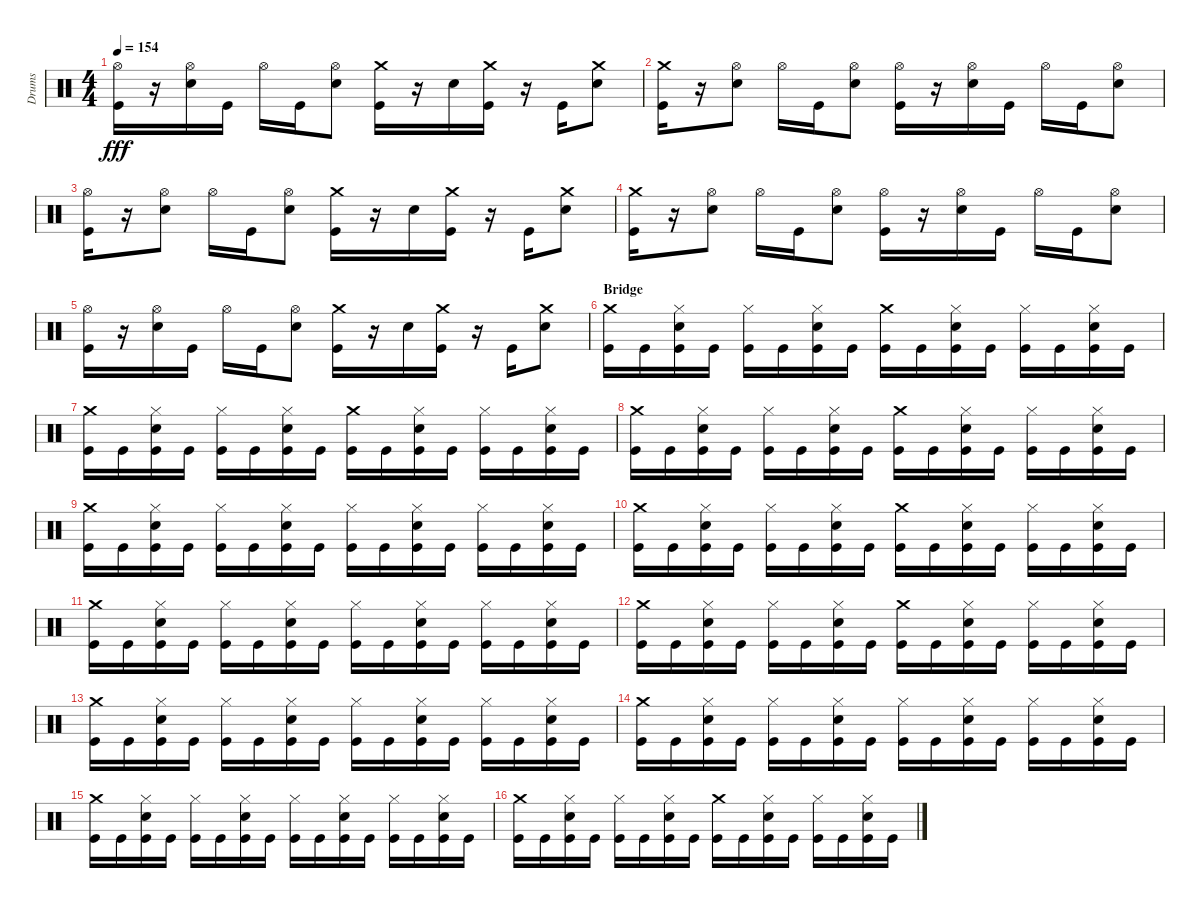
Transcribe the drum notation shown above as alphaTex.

\track ("Drums" "Drums") {instrument percussion}
\staff {score}
\articulation defaults
\ts (4 4)
\tempo 154
\clef neutral
\ks c
("Hi-Hat (open)" "Kick (hit)").16{dy fff} r.16 ("Snare (hit) 2" "Hi-Hat (open)").16 "Kick (hit)".16 "Hi-Hat (open)".16 "Kick (hit)".16 ("Snare (hit) 2" "Hi-Hat (open)").8 ("Crash medium (hit)" "Kick (hit)").16 r.16 "Snare (hit) 2".16 ("Crash medium (hit)" "Kick (hit)").16 r.16 "Kick (hit)".16 ("Crash medium (hit)" "Snare (hit) 2").8 |
("Kick (hit)" "Crash medium (hit)").16 r.16 ("Snare (hit) 2" "Hi-Hat (open)").8 "Hi-Hat (open)".16 "Kick (hit)".16 ("Snare (hit) 2" "Hi-Hat (open)").8 ("Kick (hit)" "Hi-Hat (open)").16 r.16 ("Snare (hit) 2" "Hi-Hat (open)").16 "Kick (hit)".16 "Hi-Hat (open)".16 "Kick (hit)".16 ("Snare (hit) 2" "Hi-Hat (open)").8 |
("Hi-Hat (open)" "Kick (hit)").16 r.16 ("Snare (hit) 2" "Hi-Hat (open)").8 "Hi-Hat (open)".16 "Kick (hit)".16 ("Snare (hit) 2" "Hi-Hat (open)").8 ("Crash medium (hit)" "Kick (hit)").16 r.16 "Snare (hit) 2".16 ("Crash medium (hit)" "Kick (hit)").16 r.16 "Kick (hit)".16 ("Crash medium (hit)" "Snare (hit) 2").8 |
("Kick (hit)" "Crash medium (hit)").16 r.16 ("Snare (hit) 2" "Hi-Hat (open)").8 "Hi-Hat (open)".16 "Kick (hit)".16 ("Snare (hit) 2" "Hi-Hat (open)").8 ("Kick (hit)" "Hi-Hat (open)").16 r.16 ("Snare (hit) 2" "Hi-Hat (open)").16 "Kick (hit)".16 "Hi-Hat (open)".16 "Kick (hit)".16 ("Snare (hit) 2" "Hi-Hat (open)").8 |
("Hi-Hat (open)" "Kick (hit)").16 r.16 ("Snare (hit) 2" "Hi-Hat (open)").16 "Kick (hit)".16 "Hi-Hat (open)".16 "Kick (hit)".16 ("Snare (hit) 2" "Hi-Hat (open)").8 ("Crash medium (hit)" "Kick (hit)").16 r.16 "Snare (hit) 2".16 ("Crash medium (hit)" "Kick (hit)").16 r.16 "Kick (hit)".16 ("Crash medium (hit)" "Snare (hit) 2").8 |
\section ("" "Bridge")
("Crash medium (hit)" "Kick (hit)").16 "Kick (hit)".16 ("Snare (hit) 2" "Hi-Hat (closed)" "Kick (hit)").16 "Kick (hit)".16 ("Hi-Hat (closed)" "Kick (hit)").16 "Kick (hit)".16 ("Snare (hit) 2" "Hi-Hat (closed)" "Kick (hit)").16 "Kick (hit)".16 ("Crash medium (hit)" "Kick (hit)").16 "Kick (hit)".16 ("Snare (hit) 2" "Hi-Hat (closed)" "Kick (hit)").16 "Kick (hit)".16 ("Hi-Hat (closed)" "Kick (hit)").16 "Kick (hit)".16 ("Snare (hit) 2" "Hi-Hat (closed)" "Kick (hit)").16 "Kick (hit)".16 |
("Crash medium (hit)" "Kick (hit)").16 "Kick (hit)".16 ("Snare (hit) 2" "Hi-Hat (closed)" "Kick (hit)").16 "Kick (hit)".16 ("Hi-Hat (closed)" "Kick (hit)").16 "Kick (hit)".16 ("Snare (hit) 2" "Hi-Hat (closed)" "Kick (hit)").16 "Kick (hit)".16 ("Crash medium (hit)" "Kick (hit)").16 "Kick (hit)".16 ("Snare (hit) 2" "Hi-Hat (closed)" "Kick (hit)").16 "Kick (hit)".16 ("Hi-Hat (closed)" "Kick (hit)").16 "Kick (hit)".16 ("Snare (hit) 2" "Hi-Hat (closed)" "Kick (hit)").16 "Kick (hit)".16 |
("Crash medium (hit)" "Kick (hit)").16 "Kick (hit)".16 ("Snare (hit) 2" "Hi-Hat (closed)" "Kick (hit)").16 "Kick (hit)".16 ("Hi-Hat (closed)" "Kick (hit)").16 "Kick (hit)".16 ("Snare (hit) 2" "Hi-Hat (closed)" "Kick (hit)").16 "Kick (hit)".16 ("Crash medium (hit)" "Kick (hit)").16 "Kick (hit)".16 ("Snare (hit) 2" "Hi-Hat (closed)" "Kick (hit)").16 "Kick (hit)".16 ("Hi-Hat (closed)" "Kick (hit)").16 "Kick (hit)".16 ("Snare (hit) 2" "Hi-Hat (closed)" "Kick (hit)").16 "Kick (hit)".16 |
("Crash medium (hit)" "Kick (hit)").16 "Kick (hit)".16 ("Snare (hit) 2" "Hi-Hat (closed)" "Kick (hit)").16 "Kick (hit)".16 ("Hi-Hat (closed)" "Kick (hit)").16 "Kick (hit)".16 ("Snare (hit) 2" "Hi-Hat (closed)" "Kick (hit)").16 "Kick (hit)".16 ("Hi-Hat (closed)" "Kick (hit)").16 "Kick (hit)".16 ("Snare (hit) 2" "Hi-Hat (closed)" "Kick (hit)").16 "Kick (hit)".16 ("Hi-Hat (closed)" "Kick (hit)").16 "Kick (hit)".16 ("Snare (hit) 2" "Hi-Hat (closed)" "Kick (hit)").16 "Kick (hit)".16 |
("Crash medium (hit)" "Kick (hit)").16 "Kick (hit)".16 ("Snare (hit) 2" "Hi-Hat (closed)" "Kick (hit)").16 "Kick (hit)".16 ("Hi-Hat (closed)" "Kick (hit)").16 "Kick (hit)".16 ("Snare (hit) 2" "Hi-Hat (closed)" "Kick (hit)").16 "Kick (hit)".16 ("Crash medium (hit)" "Kick (hit)").16 "Kick (hit)".16 ("Snare (hit) 2" "Hi-Hat (closed)" "Kick (hit)").16 "Kick (hit)".16 ("Hi-Hat (closed)" "Kick (hit)").16 "Kick (hit)".16 ("Snare (hit) 2" "Hi-Hat (closed)" "Kick (hit)").16 "Kick (hit)".16 |
("Crash medium (hit)" "Kick (hit)").16 "Kick (hit)".16 ("Snare (hit) 2" "Hi-Hat (closed)" "Kick (hit)").16 "Kick (hit)".16 ("Hi-Hat (closed)" "Kick (hit)").16 "Kick (hit)".16 ("Snare (hit) 2" "Hi-Hat (closed)" "Kick (hit)").16 "Kick (hit)".16 ("Hi-Hat (closed)" "Kick (hit)").16 "Kick (hit)".16 ("Snare (hit) 2" "Hi-Hat (closed)" "Kick (hit)").16 "Kick (hit)".16 ("Hi-Hat (closed)" "Kick (hit)").16 "Kick (hit)".16 ("Snare (hit) 2" "Hi-Hat (closed)" "Kick (hit)").16 "Kick (hit)".16 |
("Crash medium (hit)" "Kick (hit)").16 "Kick (hit)".16 ("Snare (hit) 2" "Hi-Hat (closed)" "Kick (hit)").16 "Kick (hit)".16 ("Hi-Hat (closed)" "Kick (hit)").16 "Kick (hit)".16 ("Snare (hit) 2" "Hi-Hat (closed)" "Kick (hit)").16 "Kick (hit)".16 ("Crash medium (hit)" "Kick (hit)").16 "Kick (hit)".16 ("Snare (hit) 2" "Hi-Hat (closed)" "Kick (hit)").16 "Kick (hit)".16 ("Hi-Hat (closed)" "Kick (hit)").16 "Kick (hit)".16 ("Snare (hit) 2" "Hi-Hat (closed)" "Kick (hit)").16 "Kick (hit)".16 |
("Crash medium (hit)" "Kick (hit)").16 "Kick (hit)".16 ("Snare (hit) 2" "Hi-Hat (closed)" "Kick (hit)").16 "Kick (hit)".16 ("Hi-Hat (closed)" "Kick (hit)").16 "Kick (hit)".16 ("Snare (hit) 2" "Hi-Hat (closed)" "Kick (hit)").16 "Kick (hit)".16 ("Hi-Hat (closed)" "Kick (hit)").16 "Kick (hit)".16 ("Snare (hit) 2" "Hi-Hat (closed)" "Kick (hit)").16 "Kick (hit)".16 ("Hi-Hat (closed)" "Kick (hit)").16 "Kick (hit)".16 ("Snare (hit) 2" "Hi-Hat (closed)" "Kick (hit)").16 "Kick (hit)".16 |
("Crash medium (hit)" "Kick (hit)").16 "Kick (hit)".16 ("Snare (hit) 2" "Hi-Hat (closed)" "Kick (hit)").16 "Kick (hit)".16 ("Hi-Hat (closed)" "Kick (hit)").16 "Kick (hit)".16 ("Snare (hit) 2" "Hi-Hat (closed)" "Kick (hit)").16 "Kick (hit)".16 ("Hi-Hat (closed)" "Kick (hit)").16 "Kick (hit)".16 ("Snare (hit) 2" "Hi-Hat (closed)" "Kick (hit)").16 "Kick (hit)".16 ("Hi-Hat (closed)" "Kick (hit)").16 "Kick (hit)".16 ("Snare (hit) 2" "Hi-Hat (closed)" "Kick (hit)").16 "Kick (hit)".16 |
("Crash medium (hit)" "Kick (hit)").16 "Kick (hit)".16 ("Snare (hit) 2" "Hi-Hat (closed)" "Kick (hit)").16 "Kick (hit)".16 ("Hi-Hat (closed)" "Kick (hit)").16 "Kick (hit)".16 ("Snare (hit) 2" "Hi-Hat (closed)" "Kick (hit)").16 "Kick (hit)".16 ("Hi-Hat (closed)" "Kick (hit)").16 "Kick (hit)".16 ("Snare (hit) 2" "Hi-Hat (closed)" "Kick (hit)").16 "Kick (hit)".16 ("Hi-Hat (closed)" "Kick (hit)").16 "Kick (hit)".16 ("Snare (hit) 2" "Hi-Hat (closed)" "Kick (hit)").16 "Kick (hit)".16 |
("Crash medium (hit)" "Kick (hit)").16 "Kick (hit)".16 ("Snare (hit) 2" "Hi-Hat (closed)" "Kick (hit)").16 "Kick (hit)".16 ("Hi-Hat (closed)" "Kick (hit)").16 "Kick (hit)".16 ("Snare (hit) 2" "Hi-Hat (closed)" "Kick (hit)").16 "Kick (hit)".16 ("Crash medium (hit)" "Kick (hit)").16 "Kick (hit)".16 ("Snare (hit) 2" "Hi-Hat (closed)" "Kick (hit)").16 "Kick (hit)".16 ("Hi-Hat (closed)" "Kick (hit)").16 "Kick (hit)".16 ("Snare (hit) 2" "Hi-Hat (closed)" "Kick (hit)").16 "Kick (hit)".16
